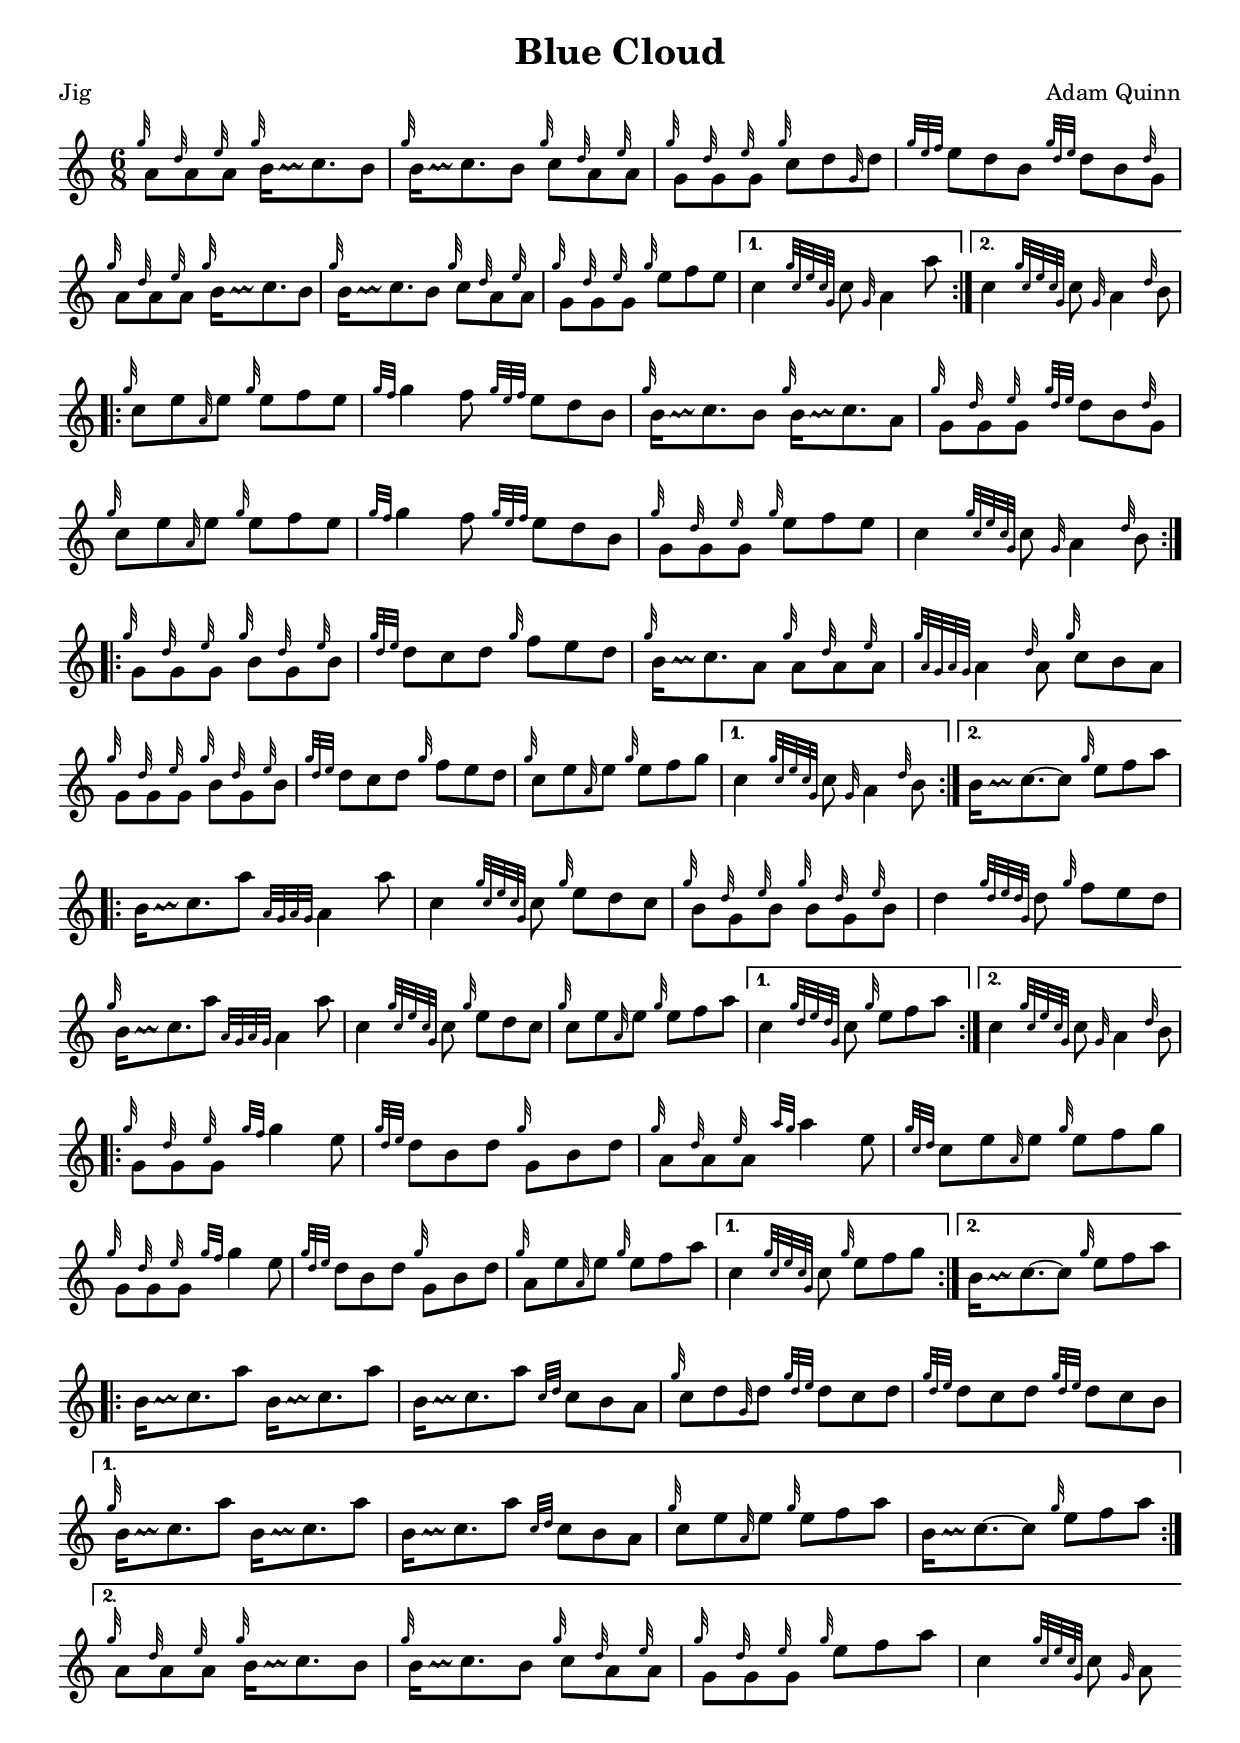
\version "2.18.2"

\include "bagpipe.ly"

\header {
    title = "Blue Cloud"
    meter = "Jig"
    % composer = "Adam Quinn"
    arranger = "Adam Quinn"
}

\score {
    {
        \hideKeySignature
        \time 6/8

        \override Glissando.style = #'trill

        \override Glissando.minimum-length = #5
        \override Glissando.springs-and-rods = #ly:spanner::set-spacing-rods

        \repeat volta 2 {
            \grg a8 \grd a \gre a \grg b16 \glissando c8. b8 \grg b16 \glissando c8. b8 \grg c \grd a \gre a
            \grg G \grd G \gre G \grg c d \grG d \dble e d b \dbld d b \grd G

            \grg a8 \grd a \gre a \grg b16 \glissando c8. b8 \grg b16 \glissando c8. b8 \grg c \grd a \gre a
            \grg G \grd G \gre G \grg e f e
        }
        \alternative {
            { c4 \shakec c8 \grG a4 A8 }
            { c4 \shakec c8 \grG a4 \grd b8 }
        }

        \break

        \repeat volta 2 {
            \grg c8 e \gra e \grg e f e \dblg g4 f8 \dble e d b
            \grg b16 \glissando c8. b8 \grg b16 \glissando c8. a8 \grg G \grd G \gre G \dbld d b \grd G

            \grg c8 e \gra e \grg e f e \dblg g4 f8 \dble e d b
            \grg G \grd G \gre G \grg e f e c4 \shakec c8 \grG a4 \grd b8
        }

        \break


        \repeat volta 2 {
            \grg G \grd G \gre G \grg b \grd G \gre b \dbld d c d \grg f e d
            \grg b16 \glissando c8. a8 \grg a \grd a \gre a \gbirl a4 \grd a8 \grg c b a

            \grg G \grd G \gre G \grg b \grd G \gre b \dbld d c d \grg f e d
            \grg c e \gra e \grg e f g
        }
        \alternative {
            { c4 \shakec c8 \grG a4 \grd b8 }
            { b16 \glissando c8. ~c8 \grg e f A }
        }

        \break


        \repeat volta 2 {
            b16 \glissando c8. A8 \birl a4 A8 c4 \shakec c8 \grg e d c 
            \grg b \grd G \gre b \grg b \grd G \gre b d4 \shaked d8 \grg f e d

            \grg b16 \glissando c8. A8 \birl a4 A8 c4 \shakec c8 \grg e d c 
            \grg c e \gra e \grg e f A
        }
        \alternative {
            { c4 \shaked c8 \grg e f A }
            { c4 \shakec c8 \grG a4 \grd b8 }
        }

        \break


        \repeat volta 2 {
            \grg G \grd G \gre G \dblg g4 e8 \dbld d b d \grg G b d
            \grg a \grd a \gre a \dblA A4 e8 \dblc c e \gra e \grg e f g

            \break

            \grg G \grd G \gre G \dblg g4 e8 \dbld d b d \grg G b d
            \grg a e \gra e \grg e f A
        }
        \alternative {
            { c4 \shakec c8 \grg e f g }
            { b16 \glissando c8. ~c8 \grg e f A }
        }

        \break


        \repeat volta 2 {
            b16 \glissando c8. A8 b16 \glissando c8. A8 b16 \glissando c8. A8 \hdblc c b a
            \grg c d \grG d \dbld d c d \dbld d c d \dbld d c b
        }
        \alternative {
            { \grg b16 \glissando c8. A8 b16 \glissando c8. A8 b16 \glissando c8. A8 \hdblc c b a
            \grg c e \gra e \grg e f A b16 \glissando c8. ~c8 \grg e f A }
            { \grg a \grd a \gre a \grg b16 \glissando c8. b8 \grg b16 \glissando c8. b8 \grg c \grd a \gre a
            \grg G \grd G \gre G \grg e f A c4 \shakec c8 \grG a }
        }
    }

    \layout {
        indent = 0.0\cm
        \context { \Score \remove "Bar_number_engraver" }
    }
    
    % \midi {}
}